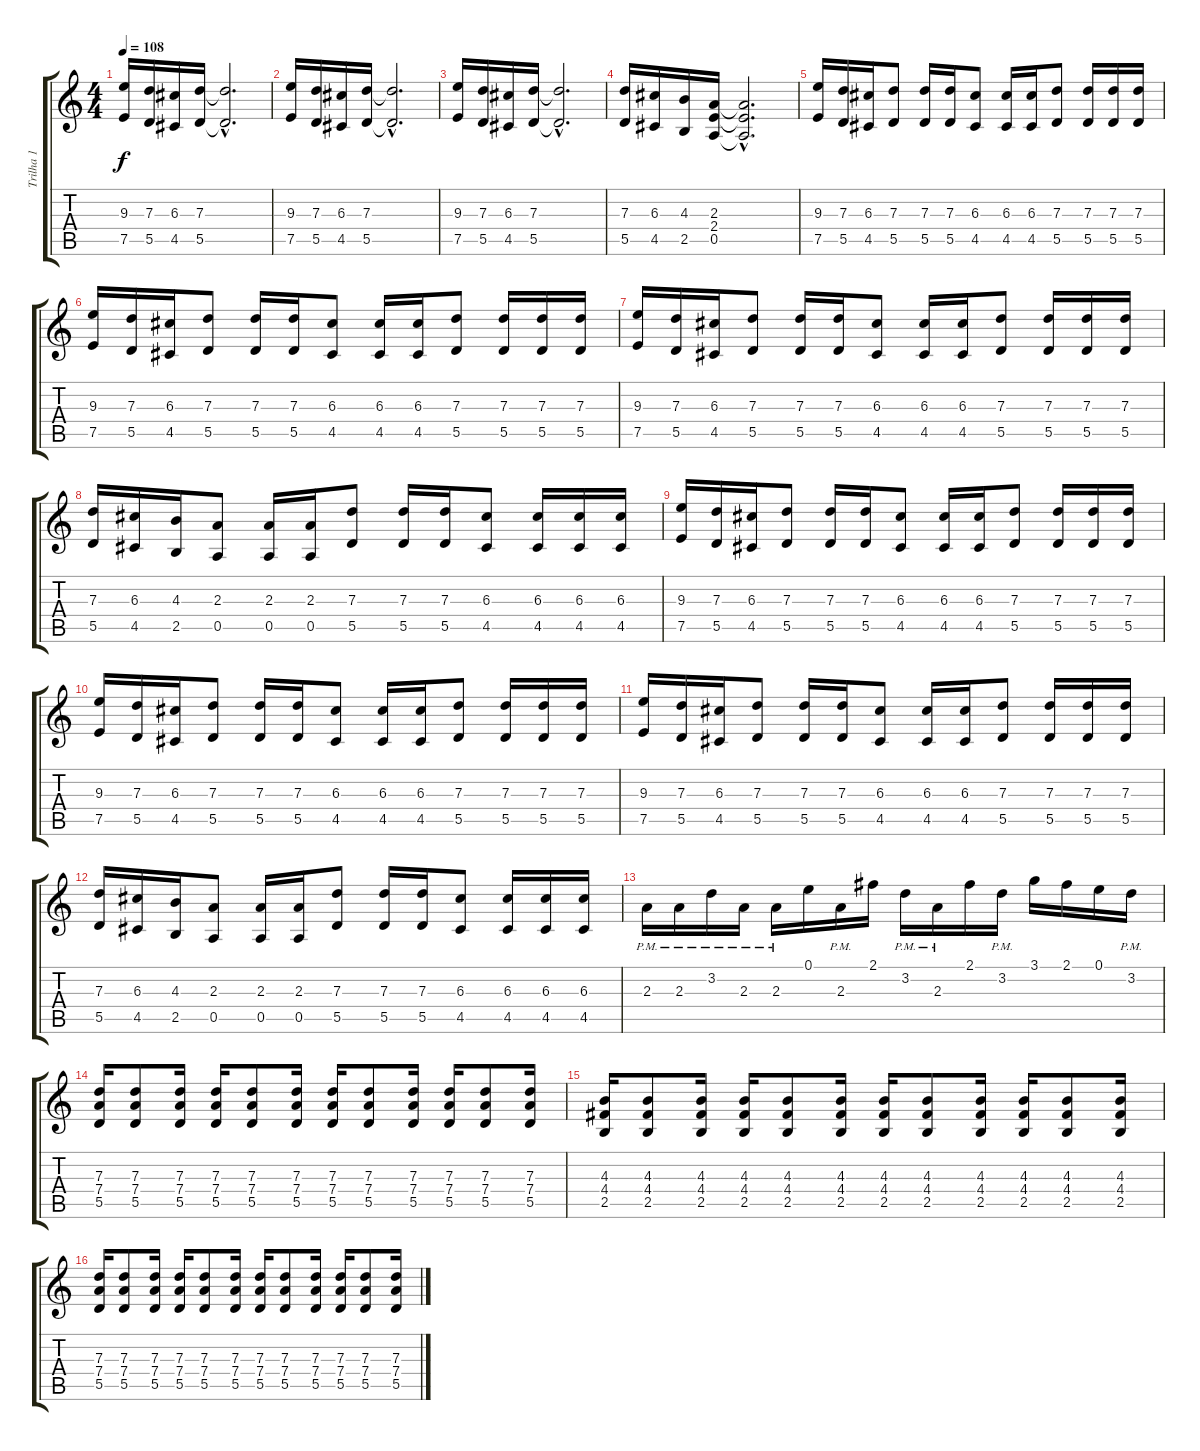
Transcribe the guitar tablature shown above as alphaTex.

\track ("Trilha 1" "Trilha 1") {instrument overdrivenguitar}
\staff {score tabs}
\tuning (E4 B3 G3 D3 A2 E2) {hide}
\ts (4 4)
\tempo 108
\clef g2
\ks c
(9.3 7.5).16{dy f instrument overdrivenguitar} (7.3 5.5).16 (6.3 4.5).16 (7.3 5.5).16 (7.3{hac t} 5.5{hac t}).2{d} |
(9.3 7.5).16 (7.3 5.5).16 (6.3 4.5).16 (7.3 5.5).16 (7.3{hac t} 5.5{hac t}).2{d} |
(9.3 7.5).16 (7.3 5.5).16 (6.3 4.5).16 (7.3 5.5).16 (7.3{hac t} 5.5{hac t}).2{d} |
(7.3 5.5).16 (6.3 4.5).16 (4.3 2.5).16 (2.3 2.4 0.5).16 (2.3{hac t} 2.4{hac t} 0.5{hac t}).2{d} |
(9.3 7.5).16 (7.3 5.5).16 (6.3 4.5).16 (7.3 5.5).8 (7.3 5.5).16 (7.3 5.5).16 (6.3 4.5).8 (6.3 4.5).16 (6.3 4.5).16 (7.3 5.5).8 (7.3 5.5).16 (7.3 5.5).16 (7.3 5.5).16 |
(9.3 7.5).16 (7.3 5.5).16 (6.3 4.5).16 (7.3 5.5).8 (7.3 5.5).16 (7.3 5.5).16 (6.3 4.5).8 (6.3 4.5).16 (6.3 4.5).16 (7.3 5.5).8 (7.3 5.5).16 (7.3 5.5).16 (7.3 5.5).16 |
(9.3 7.5).16 (7.3 5.5).16 (6.3 4.5).16 (7.3 5.5).8 (7.3 5.5).16 (7.3 5.5).16 (6.3 4.5).8 (6.3 4.5).16 (6.3 4.5).16 (7.3 5.5).8 (7.3 5.5).16 (7.3 5.5).16 (7.3 5.5).16 |
(7.3 5.5).16 (6.3 4.5).16 (4.3 2.5).16 (2.3 0.5).8 (2.3 0.5).16 (2.3 0.5).16 (7.3 5.5).8 (7.3 5.5).16 (7.3 5.5).16 (6.3 4.5).8 (6.3 4.5).16 (6.3 4.5).16 (6.3 4.5).16 |
(9.3 7.5).16 (7.3 5.5).16 (6.3 4.5).16 (7.3 5.5).8 (7.3 5.5).16 (7.3 5.5).16 (6.3 4.5).8 (6.3 4.5).16 (6.3 4.5).16 (7.3 5.5).8 (7.3 5.5).16 (7.3 5.5).16 (7.3 5.5).16 |
(9.3 7.5).16 (7.3 5.5).16 (6.3 4.5).16 (7.3 5.5).8 (7.3 5.5).16 (7.3 5.5).16 (6.3 4.5).8 (6.3 4.5).16 (6.3 4.5).16 (7.3 5.5).8 (7.3 5.5).16 (7.3 5.5).16 (7.3 5.5).16 |
(9.3 7.5).16 (7.3 5.5).16 (6.3 4.5).16 (7.3 5.5).8 (7.3 5.5).16 (7.3 5.5).16 (6.3 4.5).8 (6.3 4.5).16 (6.3 4.5).16 (7.3 5.5).8 (7.3 5.5).16 (7.3 5.5).16 (7.3 5.5).16 |
(7.3 5.5).16 (6.3 4.5).16 (4.3 2.5).16 (2.3 0.5).8 (2.3 0.5).16 (2.3 0.5).16 (7.3 5.5).8 (7.3 5.5).16 (7.3 5.5).16 (6.3 4.5).8 (6.3 4.5).16 (6.3 4.5).16 (6.3 4.5).16 |
2.3{pm}.16 2.3{pm}.16 3.2{pm}.16 2.3{pm}.16 2.3{pm}.16 0.1.16 2.3{pm}.16 2.1.16 3.2{pm}.16 2.3{pm}.16 2.1.16 3.2{pm}.16 3.1.16 2.1.16 0.1.16 3.2{pm}.16 |
(7.3 7.4 5.5).16 (7.3 7.4 5.5).8 (7.3 7.4 5.5).16 (7.3 7.4 5.5).16 (7.3 7.4 5.5).8 (7.3 7.4 5.5).16 (7.3 7.4 5.5).16 (7.3 7.4 5.5).8 (7.3 7.4 5.5).16 (7.3 7.4 5.5).16 (7.3 7.4 5.5).8 (7.3 7.4 5.5).16 |
(4.3 4.4 2.5).16 (4.3 4.4 2.5).8 (4.3 4.4 2.5).16 (4.3 4.4 2.5).16 (4.3 4.4 2.5).8 (4.3 4.4 2.5).16 (4.3 4.4 2.5).16 (4.3 4.4 2.5).8 (4.3 4.4 2.5).16 (4.3 4.4 2.5).16 (4.3 4.4 2.5).8 (4.3 4.4 2.5).16 |
(7.3 7.4 5.5).16 (7.3 7.4 5.5).8 (7.3 7.4 5.5).16 (7.3 7.4 5.5).16 (7.3 7.4 5.5).8 (7.3 7.4 5.5).16 (7.3 7.4 5.5).16 (7.3 7.4 5.5).8 (7.3 7.4 5.5).16 (7.3 7.4 5.5).16 (7.3 7.4 5.5).8 (7.3 7.4 5.5).16
